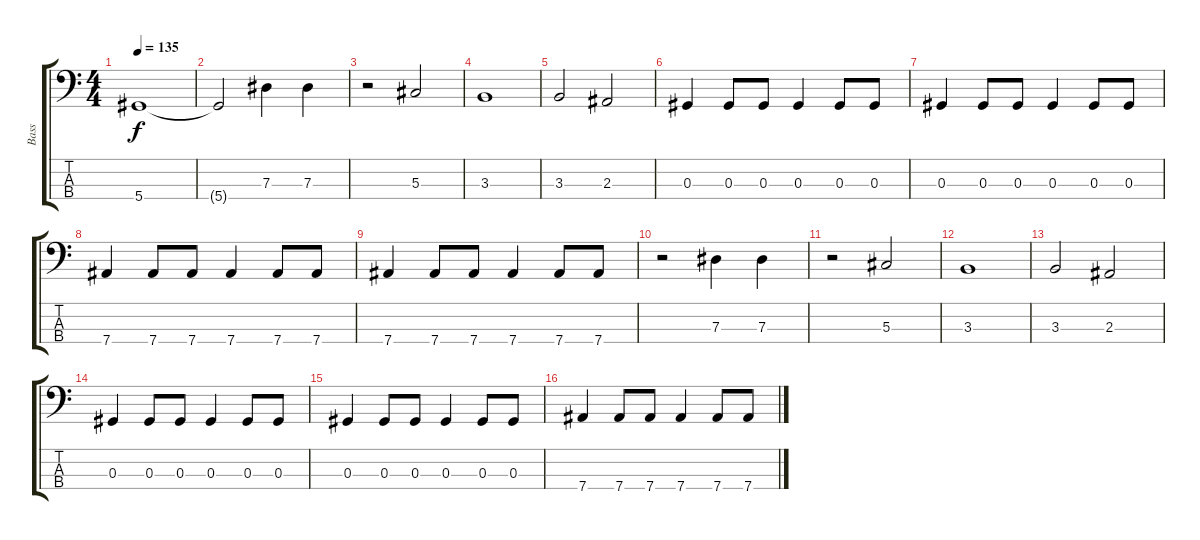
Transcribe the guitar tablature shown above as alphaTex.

\track ("Bass" "Bass") {instrument electricbassfinger}
\staff {score tabs}
\tuning (Gb2 Db2 Ab1 Eb1) {hide}
\ts (4 4)
\tempo 135
\clef f4
\ks c
5.4.1{dy f} |
5.4{t}.2 7.3.4 7.3.4 |
r.2 5.3.2 |
3.3.1 |
3.3.2 2.3.2 |
0.3.4 0.3.8 0.3.8 0.3.4 0.3.8 0.3.8 |
0.3.4 0.3.8 0.3.8 0.3.4 0.3.8 0.3.8 |
7.4.4 7.4.8 7.4.8 7.4.4 7.4.8 7.4.8 |
7.4.4 7.4.8 7.4.8 7.4.4 7.4.8 7.4.8 |
r.2 7.3.4 7.3.4 |
r.2 5.3.2 |
3.3.1 |
3.3.2 2.3.2 |
0.3.4 0.3.8 0.3.8 0.3.4 0.3.8 0.3.8 |
0.3.4 0.3.8 0.3.8 0.3.4 0.3.8 0.3.8 |
7.4.4 7.4.8 7.4.8 7.4.4 7.4.8 7.4.8
